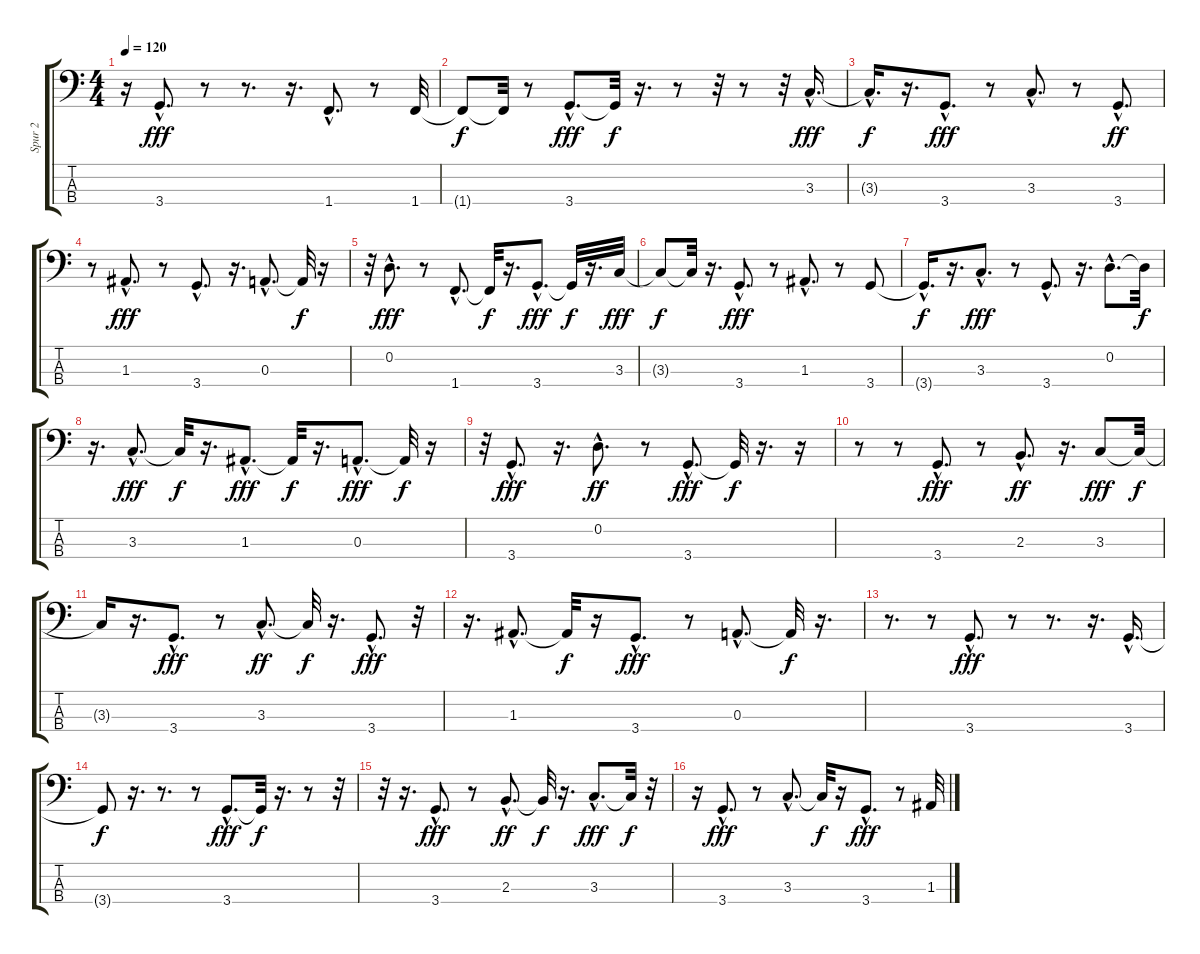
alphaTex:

\track ("Spur 2" "Spur 2") {instrument synthbass2}
\staff {score tabs}
\tuning (G2 D2 A1 E1) {hide}
\ts (4 4)
\tempo 120
\clef f4
\ks c
r.16{dy f} 3.4{hac}.8{d dy fff} r.8 r.8{d} r.16{d} 1.4{hac}.8{d} r.8 1.4.32 |
1.4{t}.8{dy f} 1.4{t}.32 r.8 3.4{hac}.8{d dy fff} 3.4{t}.32{dy f} r.16{d} r.8 r.32 r.8 r.32 3.3{hac}.16{d dy fff} |
3.3{hac t}.16{d dy f} r.16{d} 3.4{hac}.8{d dy fff} r.8 3.3{hac}.8{d} r.8 3.4{hac}.8{d dy ff} |
r.8 1.3{hac}.8{d dy fff} r.8 3.4{hac}.8{d} r.16{d} 0.3{hac}.8{d} 0.3{t}.32{dy f} r.16 |
r.32 0.2{hac}.8{d dy fff} r.8 1.4{hac}.8{d} 1.4{t}.32{dy f} r.16{d} 3.4{hac}.8{d dy fff} 3.4{t}.32{dy f} r.16{d} 3.3.32{dy fff} |
3.3{t}.8{dy f} 3.3{t}.32 r.16{d} 3.4{hac}.8{d dy fff} r.8 1.3{hac}.8{d} r.8 3.4.8 |
3.4{hac t}.16{d dy f} r.16{d} 3.3{hac}.8{d dy fff} r.8 3.4{hac}.8{d} r.16{d} 0.2{hac}.8{d} 0.2{t}.32{dy f} |
r.16{d} 3.3{hac}.8{d dy fff} 3.3{t}.32{dy f} r.16{d} 1.3{hac}.8{d dy fff} 1.3{t}.32{dy f} r.16{d} 0.3{hac}.8{d dy fff} 0.3{t}.32{dy f} r.16 |
r.32 3.4{hac}.8{d dy fff} r.16{d} 0.2{hac}.8{d dy ff} r.8 3.4{hac}.8{d dy fff} 3.4{t}.32{dy f} r.16{d} r.16 |
r.8 r.8 3.4{hac}.8{d dy fff} r.8 2.3{hac}.8{d dy ff} r.16{d} 3.3.8{dy fff} 3.3{t}.32{dy f} |
3.3{t}.16 r.16{d} 3.4{hac}.8{d dy fff} r.8 3.3{hac}.8{d dy ff} 3.3{t}.32{dy f} r.16{d} 3.4{hac}.8{d dy fff} r.32 |
r.16{d} 1.3{hac}.8{d} 1.3{t}.32{dy f} r.16 3.4{hac}.8{d dy fff} r.8 0.3{hac}.8{d} 0.3{t}.32{dy f} r.16{d} |
r.8{d} r.8 3.4{hac}.8{d dy fff} r.8 r.8{d} r.16{d} 3.4{hac}.16{d} |
3.4{t}.8{dy f} r.16{d} r.8{d} r.8 3.4{hac}.8{d dy fff} 3.4{t}.32{dy f} r.16{d} r.8 r.32 |
r.32 r.16{d} 3.4{hac}.8{d dy fff} r.8 2.3{hac}.8{d dy ff} 2.3{t}.32{dy f} r.16{d} 3.3{hac}.8{d dy fff} 3.3{t}.32{dy f} r.32 |
r.16 3.4{hac}.8{d dy fff} r.8 3.3{hac}.8{d} 3.3{t}.32{dy f} r.16 3.4{hac}.8{d dy fff} r.8 1.3.32
